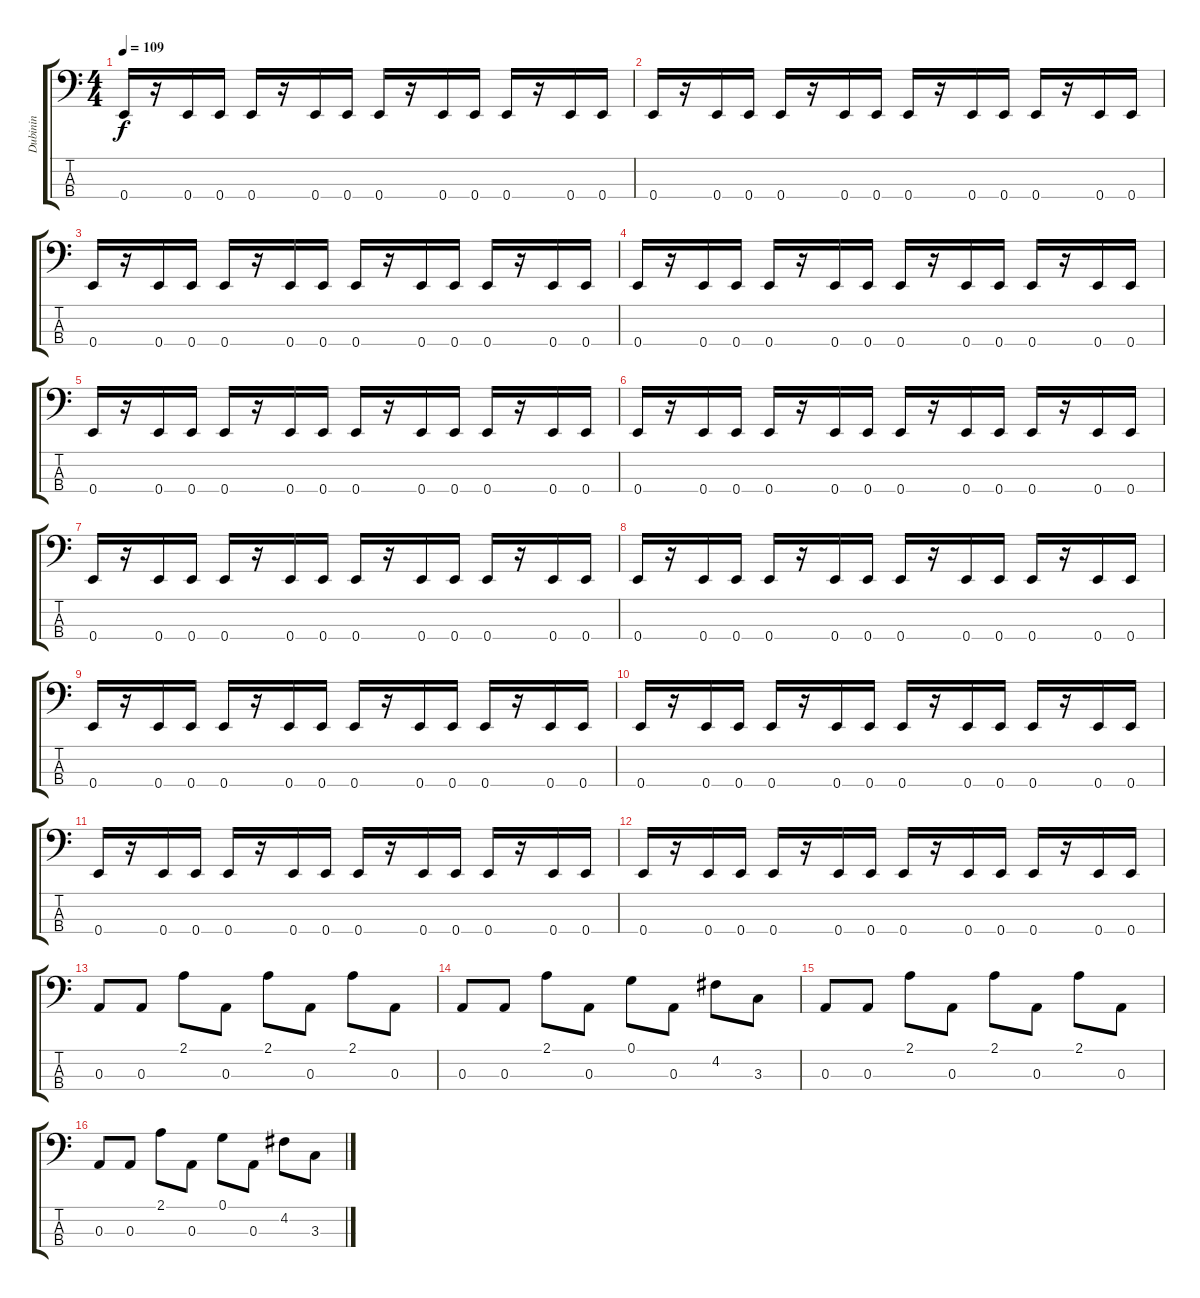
\track ("Dubinin" "Dubinin") {instrument electricbassfinger}
\staff {score tabs}
\tuning (G2 D2 A1 E1) {hide}
\ts (4 4)
\tempo 109
\clef f4
\ks c
0.4.16{dy f} r.16 0.4.16 0.4.16 0.4.16 r.16 0.4.16 0.4.16 0.4.16 r.16 0.4.16 0.4.16 0.4.16 r.16 0.4.16 0.4.16 |
0.4.16 r.16 0.4.16 0.4.16 0.4.16 r.16 0.4.16 0.4.16 0.4.16 r.16 0.4.16 0.4.16 0.4.16 r.16 0.4.16 0.4.16 |
0.4.16 r.16 0.4.16 0.4.16 0.4.16 r.16 0.4.16 0.4.16 0.4.16 r.16 0.4.16 0.4.16 0.4.16 r.16 0.4.16 0.4.16 |
0.4.16 r.16 0.4.16 0.4.16 0.4.16 r.16 0.4.16 0.4.16 0.4.16 r.16 0.4.16 0.4.16 0.4.16 r.16 0.4.16 0.4.16 |
0.4.16 r.16 0.4.16 0.4.16 0.4.16 r.16 0.4.16 0.4.16 0.4.16 r.16 0.4.16 0.4.16 0.4.16 r.16 0.4.16 0.4.16 |
0.4.16 r.16 0.4.16 0.4.16 0.4.16 r.16 0.4.16 0.4.16 0.4.16 r.16 0.4.16 0.4.16 0.4.16 r.16 0.4.16 0.4.16 |
0.4.16 r.16 0.4.16 0.4.16 0.4.16 r.16 0.4.16 0.4.16 0.4.16 r.16 0.4.16 0.4.16 0.4.16 r.16 0.4.16 0.4.16 |
0.4.16 r.16 0.4.16 0.4.16 0.4.16 r.16 0.4.16 0.4.16 0.4.16 r.16 0.4.16 0.4.16 0.4.16 r.16 0.4.16 0.4.16 |
0.4.16 r.16 0.4.16 0.4.16 0.4.16 r.16 0.4.16 0.4.16 0.4.16 r.16 0.4.16 0.4.16 0.4.16 r.16 0.4.16 0.4.16 |
0.4.16 r.16 0.4.16 0.4.16 0.4.16 r.16 0.4.16 0.4.16 0.4.16 r.16 0.4.16 0.4.16 0.4.16 r.16 0.4.16 0.4.16 |
0.4.16 r.16 0.4.16 0.4.16 0.4.16 r.16 0.4.16 0.4.16 0.4.16 r.16 0.4.16 0.4.16 0.4.16 r.16 0.4.16 0.4.16 |
0.4.16 r.16 0.4.16 0.4.16 0.4.16 r.16 0.4.16 0.4.16 0.4.16 r.16 0.4.16 0.4.16 0.4.16 r.16 0.4.16 0.4.16 |
0.3.8 0.3.8 2.1.8 0.3.8 2.1.8 0.3.8 2.1.8 0.3.8 |
0.3.8 0.3.8 2.1.8 0.3.8 0.1.8 0.3.8 4.2.8 3.3.8 |
0.3.8 0.3.8 2.1.8 0.3.8 2.1.8 0.3.8 2.1.8 0.3.8 |
0.3.8 0.3.8 2.1.8 0.3.8 0.1.8 0.3.8 4.2.8 3.3.8
